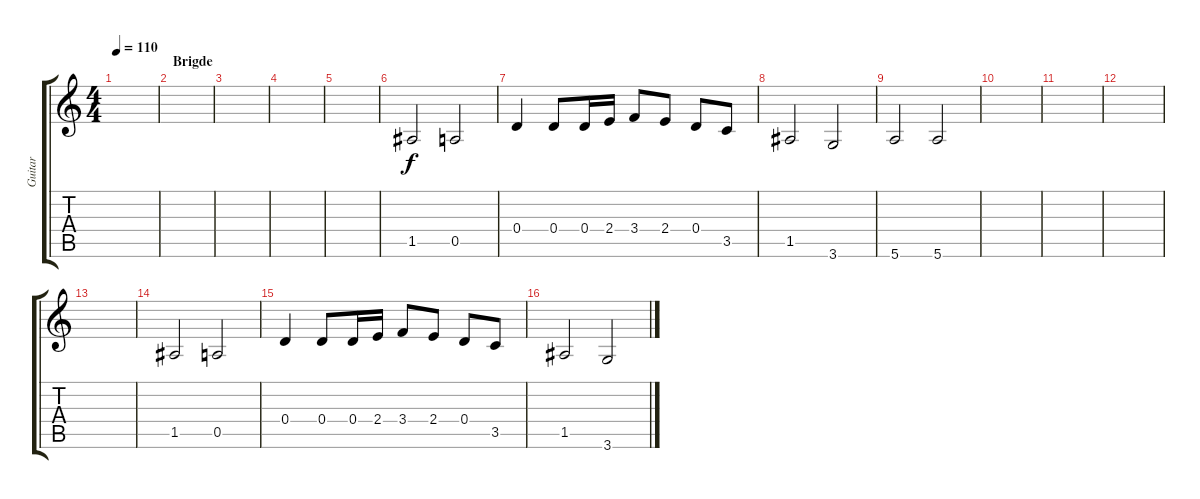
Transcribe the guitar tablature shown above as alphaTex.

\track ("Guitar" "Guitar") {instrument distortionguitar}
\staff {score tabs}
\tuning (E4 B3 G3 D3 A2 E2) {hide}
\ts (4 4)
\tempo 110
\clef g2
\ks c
|
\section ("" "Brigde")
|
|
|
|
1.5.2{volume 13 instrument lead2sawtooth} 0.5.2 |
0.4.4 0.4.8 0.4.16 2.4.16 3.4.8 2.4.8 0.4.8 3.5.8 |
1.5.2 3.6.2 |
5.6.2 5.6.2 |
|
|
|
|
1.5.2{volume 13 instrument lead2sawtooth} 0.5.2 |
0.4.4 0.4.8 0.4.16 2.4.16 3.4.8 2.4.8 0.4.8 3.5.8 |
1.5.2 3.6.2
